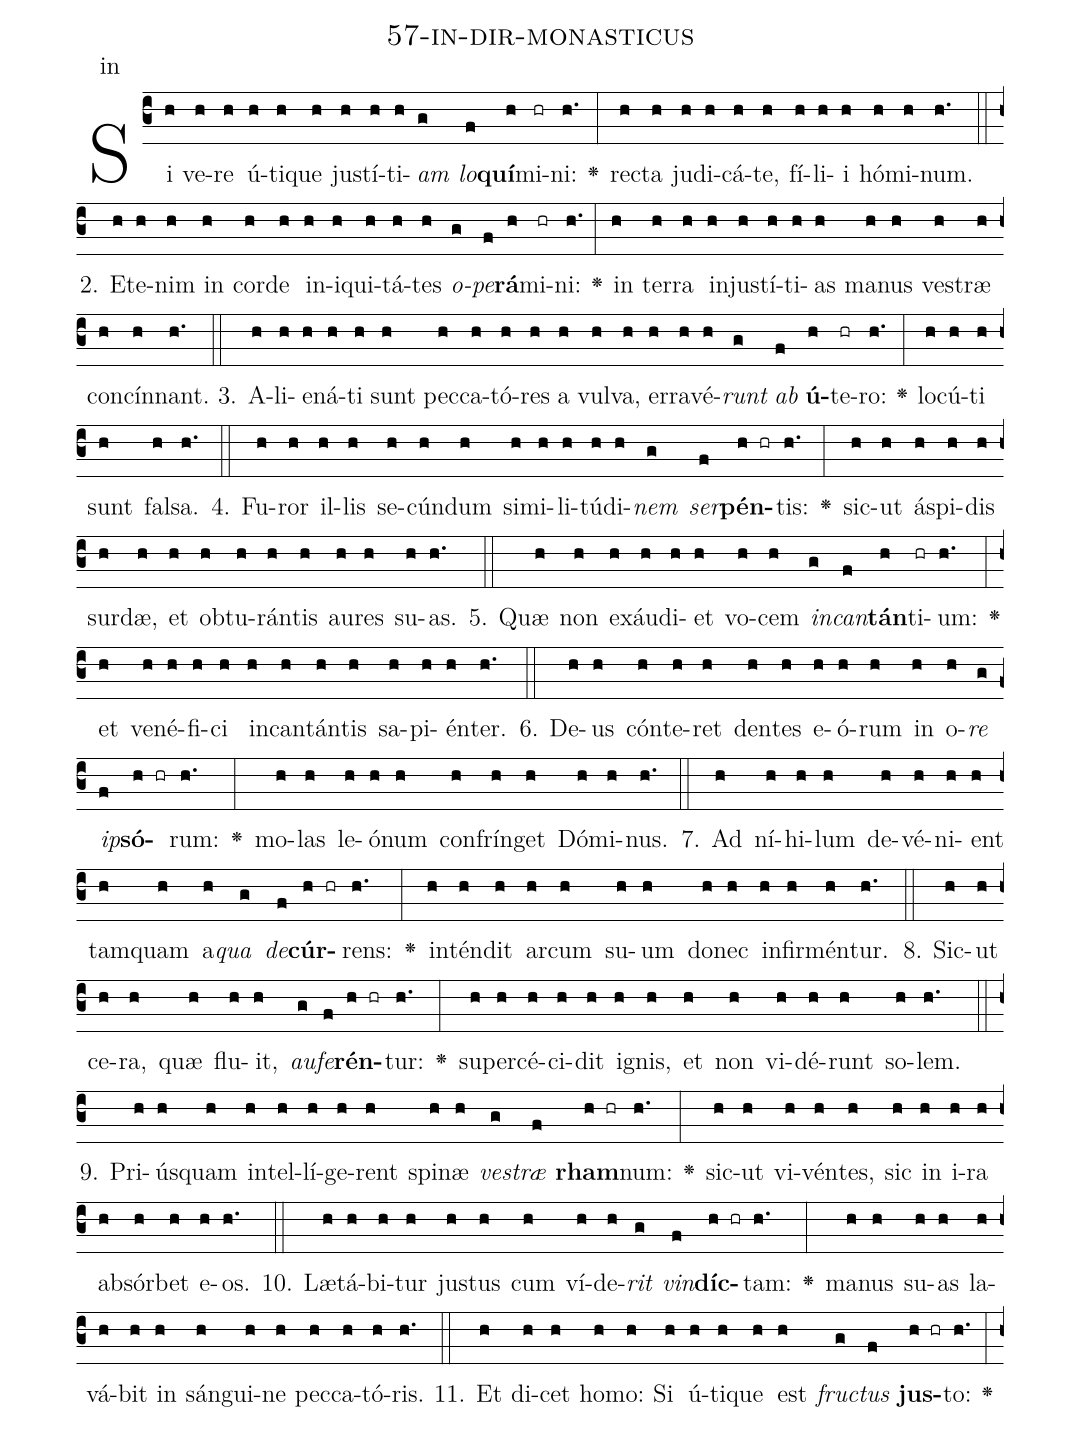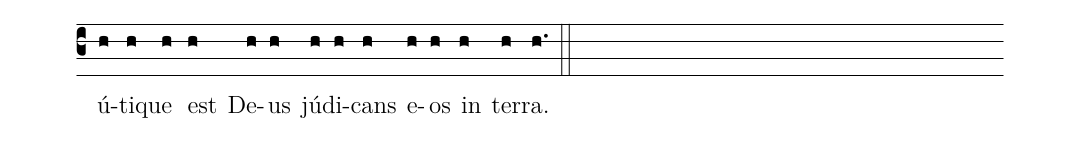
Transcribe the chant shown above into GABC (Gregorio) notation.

name: 57-in-dir-monasticus;
annotation: in;
%%
(c3)Si(h) ve(h)re(h) ú(h)ti(h)que(h) jus(h)tí(h)ti(h)<i>am</i>(g) <i>lo</i>(f)<b>quí</b>(h)mi(hr)ni:(h.) <v>\greheightstar</v>(:) rec(h)ta(h) ju(h)di(h)cá(h)te,(h) fí(h)li(h)i(h) hó(h)mi(h)num.(h.) (::)
2. Et(h)e(h)nim(h) in(h) cor(h)de(h) in(h)i(h)qui(h)tá(h)tes(h) <i>o</i>(g)<i>pe</i>(f)<b>rá</b>(h)mi(hr)ni:(h.) <v>\greheightstar</v>(:) in(h) ter(h)ra(h) in(h)jus(h)tí(h)ti(h)as(h) ma(h)nus(h) ves(h)træ(h) con(h)cín(h)nant.(h.) (::)
3. A(h)li(h)e(h)ná(h)ti(h) sunt(h) pec(h)ca(h)tó(h)res(h) a(h) vul(h)va,(h) er(h)ra(h)vé(h)<i>runt</i>(g) <i>ab</i>(f) <b>ú</b>(h)te(hr)ro:(h.) <v>\greheightstar</v>(:) lo(h)cú(h)ti(h) sunt(h) fal(h)sa.(h.) (::)
4. Fu(h)ror(h) il(h)lis(h) se(h)cún(h)dum(h) si(h)mi(h)li(h)tú(h)di(h)<i>nem</i>(g) <i>ser</i>(f)<b>pén</b>(h hr)tis:(h.) <v>\greheightstar</v>(:) sic(h)ut(h) ás(h)pi(h)dis(h) sur(h)dæ,(h) et(h) ob(h)tu(h)rán(h)tis(h) au(h)res(h) su(h)as.(h.) (::)
5. Quæ(h) non(h) ex(h)áu(h)di(h)et(h) vo(h)cem(h) <i>in</i>(g)<i>can</i>(f)<b>tán</b>(h)ti(hr)um:(h.) <v>\greheightstar</v>(:) et(h) ve(h)né(h)fi(h)ci(h) in(h)can(h)tán(h)tis(h) sa(h)pi(h)én(h)ter.(h.) (::)
6. De(h)us(h) cón(h)te(h)ret(h) den(h)tes(h) e(h)ó(h)rum(h) in(h) o(h)<i>re</i>(g) <i>ip</i>(f)<b>só</b>(h hr)rum:(h.) <v>\greheightstar</v>(:) mo(h)las(h) le(h)ó(h)num(h) con(h)frín(h)get(h) Dó(h)mi(h)nus.(h.) (::)
7. Ad(h) ní(h)hi(h)lum(h) de(h)vé(h)ni(h)ent(h) tam(h)quam(h) a(h)<i>qua</i>(g) <i>de</i>(f)<b>cúr</b>(h hr)rens:(h.) <v>\greheightstar</v>(:) in(h)tén(h)dit(h) ar(h)cum(h) su(h)um(h) do(h)nec(h) in(h)fir(h)mén(h)tur.(h.) (::)
8. Sic(h)ut(h) ce(h)ra,(h) quæ(h) flu(h)it,(h) <i>au</i>(g)<i>fe</i>(f)<b>rén</b>(h hr)tur:(h.) <v>\greheightstar</v>(:) su(h)per(h)cé(h)ci(h)dit(h) i(h)gnis,(h) et(h) non(h) vi(h)dé(h)runt(h) so(h)lem.(h.) (::)
9. Pri(h)ús(h)quam(h) in(h)tel(h)lí(h)ge(h)rent(h) spi(h)næ(h) <i>ves</i>(g)<i>træ</i>(f) <b>rham</b>(h hr)num:(h.) <v>\greheightstar</v>(:) sic(h)ut(h) vi(h)vén(h)tes,(h) sic(h) in(h) i(h)ra(h) ab(h)sór(h)bet(h) e(h)os.(h.) (::)
10. Læ(h)tá(h)bi(h)tur(h) jus(h)tus(h) cum(h) ví(h)de(h)<i>rit</i>(g) <i>vin</i>(f)<b>díc</b>(h hr)tam:(h.) <v>\greheightstar</v>(:) ma(h)nus(h) su(h)as(h) la(h)vá(h)bit(h) in(h) sán(h)gui(h)ne(h) pec(h)ca(h)tó(h)ris.(h.) (::)
11. Et(h) di(h)cet(h) ho(h)mo:(h) Si(h) ú(h)ti(h)que(h) est(h) <i>fruc</i>(g)<i>tus</i>(f) <b>jus</b>(h hr)to:(h.) <v>\greheightstar</v>(:) ú(h)ti(h)que(h) est(h) De(h)us(h) jú(h)di(h)cans(h) e(h)os(h) in(h) ter(h)ra.(h.) (::)
